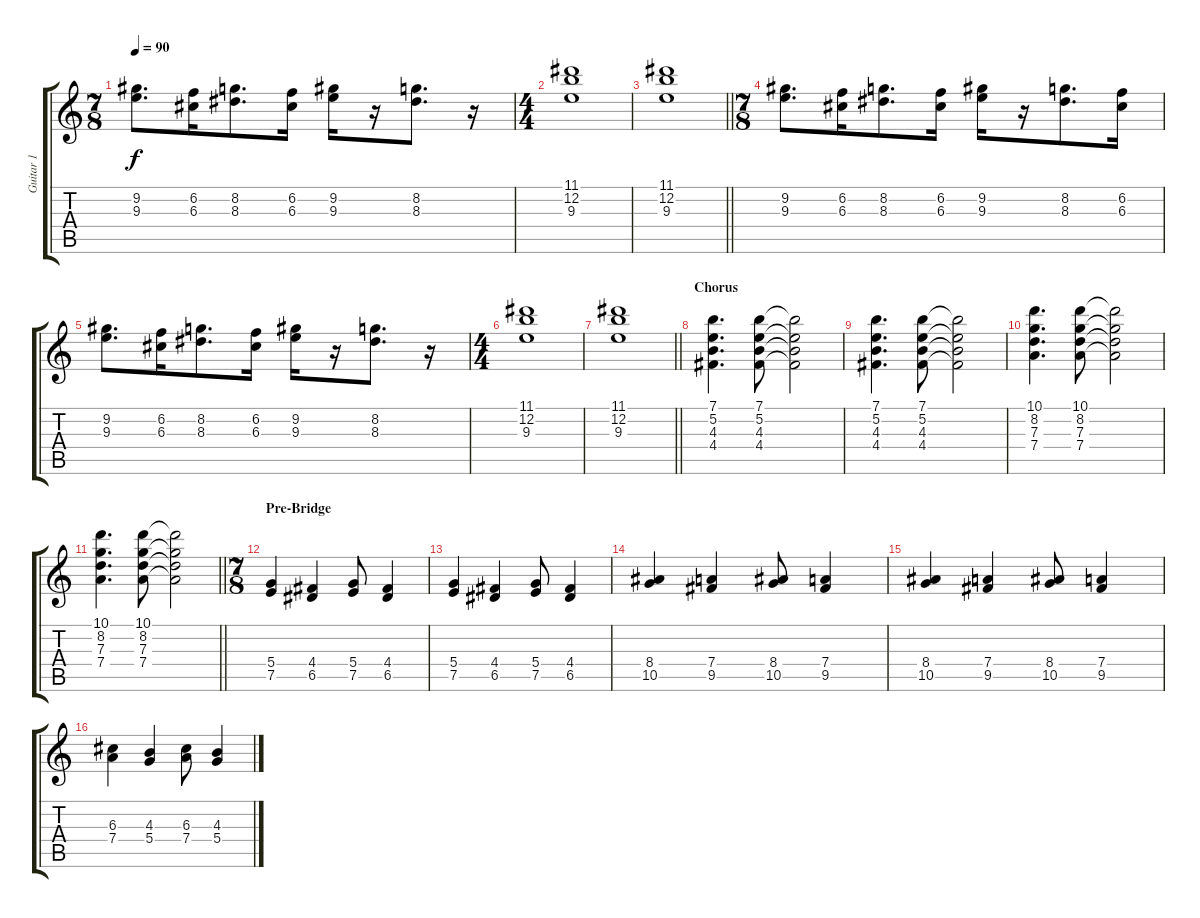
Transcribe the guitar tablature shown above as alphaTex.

\track ("Guitar 1" "Guitar 1") {instrument distortionguitar}
\staff {score tabs}
\tuning (E4 B3 G3 D3 A2 E2) {hide}
\ts (7 8)
\tempo 90
\clef g2
\ks c
(9.2 9.3).8{d dy f} (6.2 6.3).16 (8.2 8.3).8{d} (6.2 6.3).16 (9.2 9.3).16 r.16 (8.2 8.3).8{d} r.16 |
\ts (4 4)
(11.1 12.2 9.3).1 |
\barLineRight lightlight
(11.1 12.2 9.3).1 |
\ts (7 8)
(9.2 9.3).8{d} (6.2 6.3).16 (8.2 8.3).8{d} (6.2 6.3).16 (9.2 9.3).16 r.16 (8.2 8.3).8{d} (6.2 6.3).16 |
(9.2 9.3).8{d} (6.2 6.3).16 (8.2 8.3).8{d} (6.2 6.3).16 (9.2 9.3).16 r.16 (8.2 8.3).8{d} r.16 |
\ts (4 4)
(11.1 12.2 9.3).1 |
\barLineRight lightlight
(11.1 12.2 9.3).1 |
\section ("" "Chorus")
(7.1 5.2 4.3 4.4).4{d} (7.1 5.2 4.3 4.4).8 (7.1{t} 5.2{t} 4.3{t} 4.4{t}).2 |
(7.1 5.2 4.3 4.4).4{d} (7.1 5.2 4.3 4.4).8 (7.1{t} 5.2{t} 4.3{t} 4.4{t}).2 |
(10.1 8.2 7.3 7.4).4{d} (10.1 8.2 7.3 7.4).8 (10.1{t} 8.2{t} 7.3{t} 7.4{t}).2 |
\barLineRight lightlight
(10.1 8.2 7.3 7.4).4{d} (10.1 8.2 7.3 7.4).8 (10.1{t} 8.2{t} 7.3{t} 7.4{t}).2 |
\ts (7 8)
\section ("" "Pre-Bridge")
(5.4 7.5).4 (4.4 6.5).4 (5.4 7.5).8 (4.4 6.5).4 |
(5.4 7.5).4 (4.4 6.5).4 (5.4 7.5).8 (4.4 6.5).4 |
(8.4 10.5).4 (7.4 9.5).4 (8.4 10.5).8 (7.4 9.5).4 |
(8.4 10.5).4 (7.4 9.5).4 (8.4 10.5).8 (7.4 9.5).4 |
(6.3 7.4).4 (4.3 5.4).4 (6.3 7.4).8 (4.3 5.4).4
